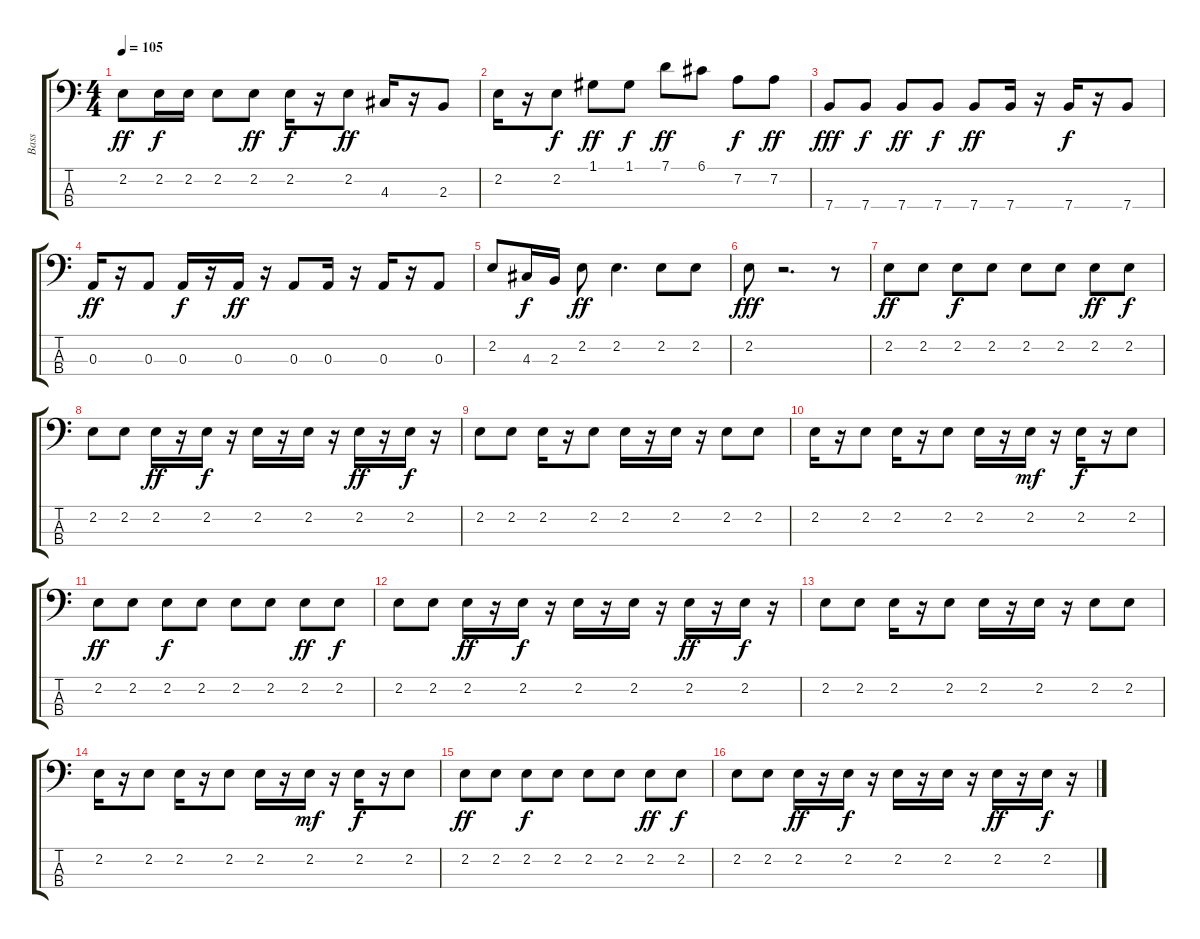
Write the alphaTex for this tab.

\track ("Bass" "Bass") {instrument electricbassfinger}
\staff {score tabs}
\tuning (G2 D2 A1 E1) {hide}
\ts (4 4)
\tempo 105
\clef f4
\ks c
2.2.8{dy ff} 2.2.16{dy f} 2.2.16 2.2.8 2.2.8{dy ff} 2.2.16{dy f} r.16 2.2.8{dy ff} 4.3.16 r.16 2.3.8 |
2.2.16 r.16 2.2.8{dy f} 1.1.8{dy ff} 1.1.8{dy f} 7.1.8{dy ff} 6.1.8 7.2.8{dy f} 7.2.8{dy ff} |
7.4.8{dy fff} 7.4.8{dy f} 7.4.8{dy ff} 7.4.8{dy f} 7.4.8{dy ff} 7.4.16 r.16 7.4.16{dy f} r.16 7.4.8 |
0.3.16{dy ff} r.16 0.3.8 0.3.16{dy f} r.16 0.3.16{dy ff} r.16 0.3.8 0.3.16 r.16 0.3.16 r.16 0.3.8 |
2.2.8 4.3.16{dy f} 2.3.16 2.2.8{dy ff} 2.2.4{d} 2.2.8 2.2.8 |
2.2.8{dy fff} r.2{d} r.8 |
2.2.8{dy ff} 2.2.8 2.2.8{dy f} 2.2.8 2.2.8 2.2.8 2.2.8{dy ff} 2.2.8{dy f} |
2.2.8 2.2.8 2.2.16{dy ff} r.16 2.2.16{dy f} r.16 2.2.16 r.16 2.2.16 r.16 2.2.16{dy ff} r.16 2.2.16{dy f} r.16 |
2.2.8 2.2.8 2.2.16 r.16 2.2.8 2.2.16 r.16 2.2.16 r.16 2.2.8 2.2.8 |
2.2.16 r.16 2.2.8 2.2.16 r.16 2.2.8 2.2.16 r.16 2.2.16{dy mf} r.16 2.2.16{dy f} r.16 2.2.8 |
2.2.8{dy ff} 2.2.8 2.2.8{dy f} 2.2.8 2.2.8 2.2.8 2.2.8{dy ff} 2.2.8{dy f} |
2.2.8 2.2.8 2.2.16{dy ff} r.16 2.2.16{dy f} r.16 2.2.16 r.16 2.2.16 r.16 2.2.16{dy ff} r.16 2.2.16{dy f} r.16 |
2.2.8 2.2.8 2.2.16 r.16 2.2.8 2.2.16 r.16 2.2.16 r.16 2.2.8 2.2.8 |
2.2.16 r.16 2.2.8 2.2.16 r.16 2.2.8 2.2.16 r.16 2.2.16{dy mf} r.16 2.2.16{dy f} r.16 2.2.8 |
2.2.8{dy ff} 2.2.8 2.2.8{dy f} 2.2.8 2.2.8 2.2.8 2.2.8{dy ff} 2.2.8{dy f} |
2.2.8 2.2.8 2.2.16{dy ff} r.16 2.2.16{dy f} r.16 2.2.16 r.16 2.2.16 r.16 2.2.16{dy ff} r.16 2.2.16{dy f} r.16
